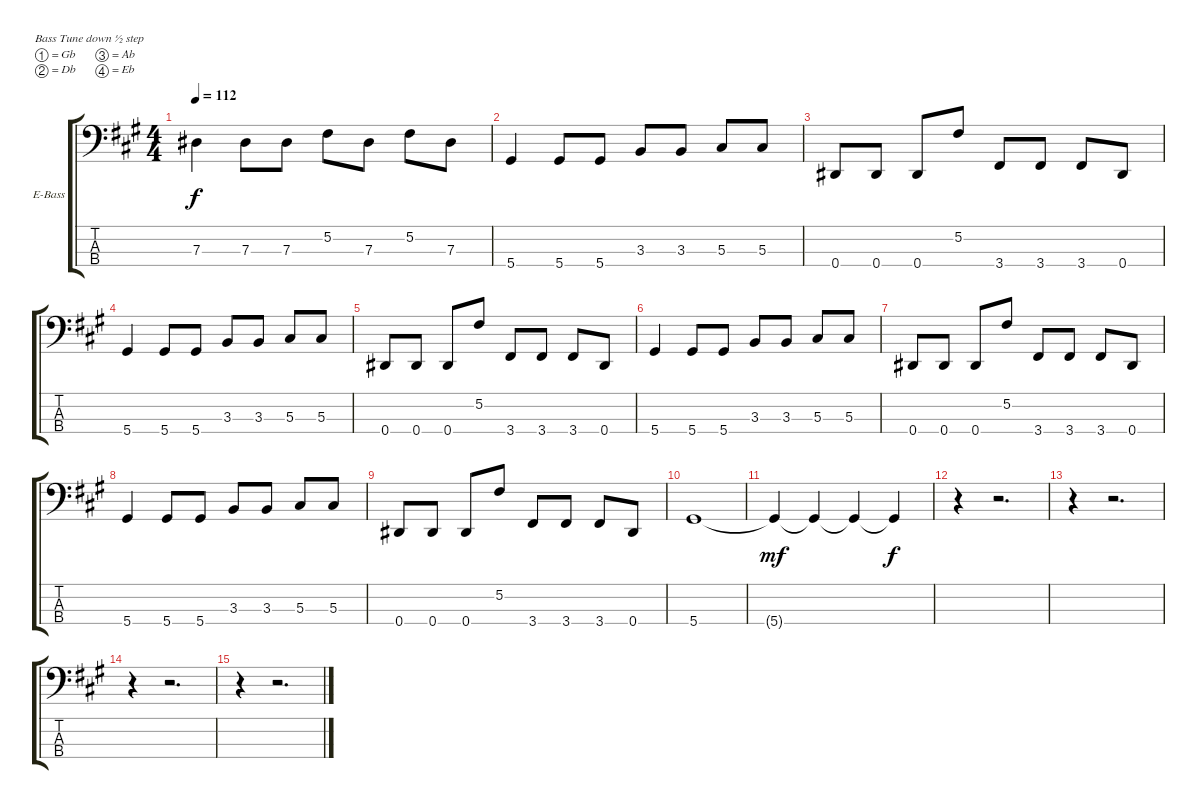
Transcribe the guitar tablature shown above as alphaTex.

\defaultSystemsLayout 4
\bracketExtendMode groupsimilarinstruments
\firstSystemTrackNameOrientation horizontal
\otherSystemsTrackNameOrientation horizontal
\track ("Electric Bass" "E-Bass") {instrument electricbassfinger}
\staff {score tabs}
\tuning (Gb2 Db2 Ab1 Eb1)
\ts (4 4)
\tempo 112
\clef f4
\scale
1.07062
\ks a
7.3.4{dy f} 7.3.8 7.3.8 5.2.8 7.3.8 5.2.8 7.3.8 |
\scale
0.929382 5.4.4 5.4.8 5.4.8 3.3.8 3.3.8 5.3.8 5.3.8 |
\scale
1.07062 0.4.8 0.4.8 0.4.8 5.2.8 3.4.8 3.4.8 3.4.8 0.4.8 |
\scale
0.929382 5.4.4 5.4.8 5.4.8 3.3.8 3.3.8 5.3.8 5.3.8 |
\scale
1.07062 0.4.8 0.4.8 0.4.8 5.2.8 3.4.8 3.4.8 3.4.8 0.4.8 |
\scale
0.929382 5.4.4 5.4.8 5.4.8 3.3.8 3.3.8 5.3.8 5.3.8 |
\scale
1.07062 0.4.8 0.4.8 0.4.8 5.2.8 3.4.8 3.4.8 3.4.8 0.4.8 |
\scale
0.929382 5.4.4 5.4.8 5.4.8 3.3.8 3.3.8 5.3.8 5.3.8 |
\scale
1.07062 0.4.8 0.4.8 0.4.8 5.2.8 3.4.8 3.4.8 3.4.8 0.4.8 |
\scale
0.929382 5.4.1 |
\scale
1.07062 5.4{t}.4{dy mf} 5.4{t}.4 5.4{t}.4 5.4{t}.4{dy f} |
\scale
0.929382 r.4 r.2{d} |
\scale
1.07062 r.4 r.2{d} |
\scale
0.929382 r.4 r.2{d} |
r.4 r.2{d}
